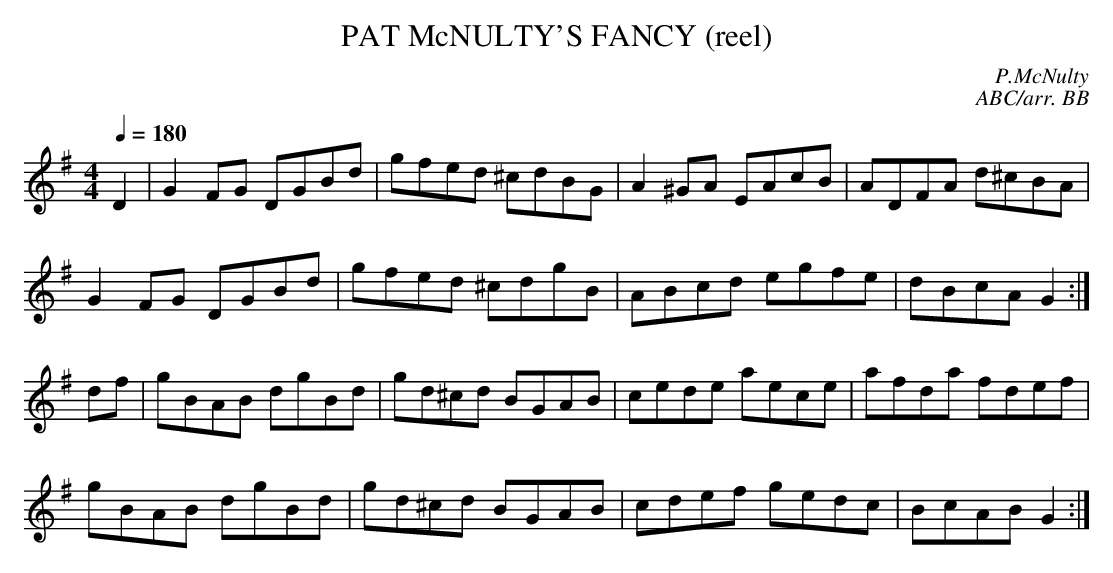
X:1
T:PAT McNULTY'S FANCY (reel)
C:P.McNulty
C:ABC/arr. BB
Q:1/4=180
L:1/8
M:4/4
K:G % source key = A
D2|G2FG DGBd|gfed ^cdBG|A2^GA EAcB|ADFA d^cBA|
G2FG DGBd|gfed ^cdgB|ABcd egfe|dBcA G2:|
df|gBAB dgBd|gd^cd BGAB|cede aece|afda fdef|
gBAB dgBd|gd^cd BGAB|cdef gedc|BcAB G2:|
